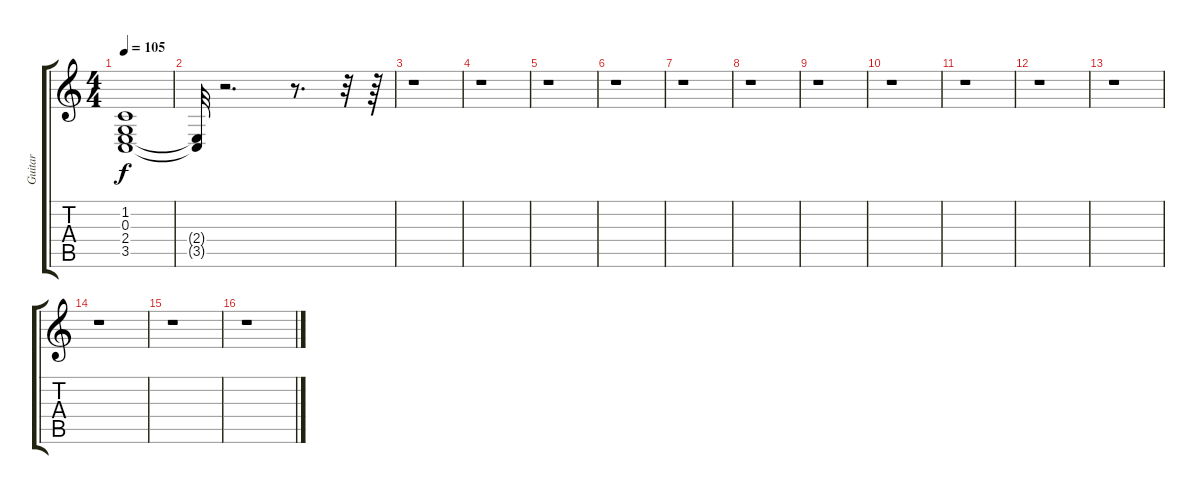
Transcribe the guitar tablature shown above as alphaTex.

\track ("Guitar" "Guitar") {instrument altosax}
\staff {score tabs}
\tuning (E4 B3 G3 D3 A2 E2) {hide}
\ts (4 4)
\tempo 105
\clef g2
\ks c
(1.2{t} 0.3{t} 2.4{t} 3.5{t}).1{dy f} |
(2.4{t} 3.5{t}).32 r.2{d} r.8{d} r.32 r.64 |
r.1 |
r.1 |
r.1 |
r.1 |
r.1 |
r.1 |
r.1 |
r.1 |
r.1 |
r.1 |
r.1 |
r.1 |
r.1 |
r.1
